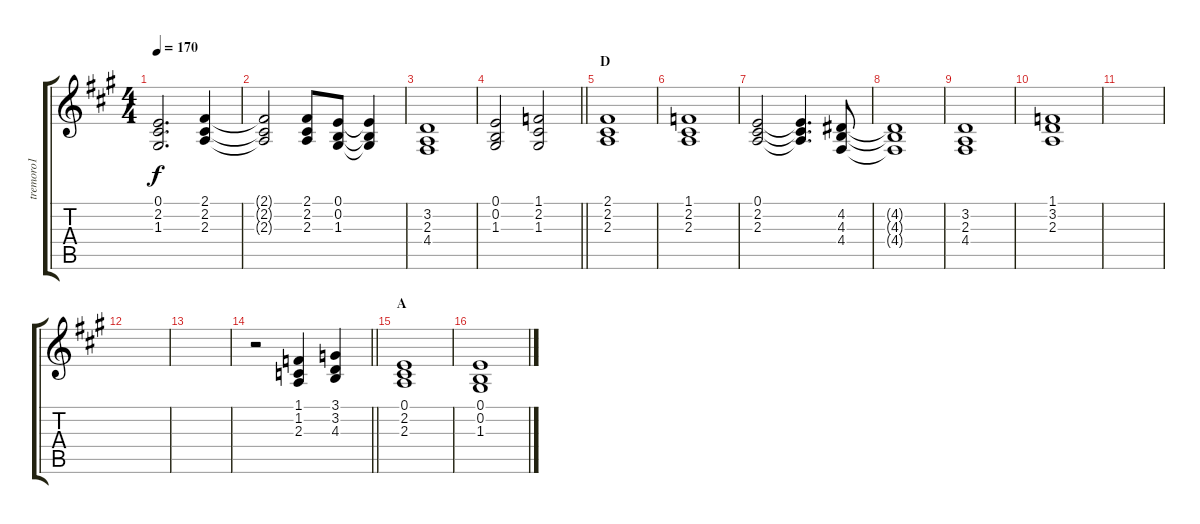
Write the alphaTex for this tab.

\track ("tremoro1" "tremoro1") {instrument tremolostrings}
\staff {score tabs}
\tuning (E4 B3 G3 D3 A2 E2) {hide}
\ts (4 4)
\tempo 170
\clef g2
\ks a
(0.1{t} 2.2{t} 1.3{t}).2{d dy f} (2.1 2.2 2.3).4 |
(2.1{t} 2.2{t} 2.3{t}).2 (2.1 2.2 2.3).8 (0.1 0.2 1.3).8 (0.1{t} 0.2{t} 1.3{t}).4 |
(3.2 2.3 4.4).1 |
\barLineRight lightlight
(0.1 0.2 1.3).2 (1.1 2.2 1.3).2 |
\section ("" "D")
(2.1 2.2 2.3).1 |
(1.1 2.2 2.3).1 |
(0.1 2.2 2.3).2 (0.1{t} 2.2{t} 2.3{t}).4{d} (4.2 4.3 4.4).8 |
(4.2{t} 4.3{t} 4.4{t}).1 |
(3.2 2.3 4.4).1 |
(1.1 3.2 2.3).1 |
|
|
|
\barLineRight lightlight
r.2 (1.1 1.2 2.3).4 (3.1 3.2 4.3).4 |
\section ("" "A")
(0.1 2.2 2.3).1 |
(0.1 0.2 1.3).1
